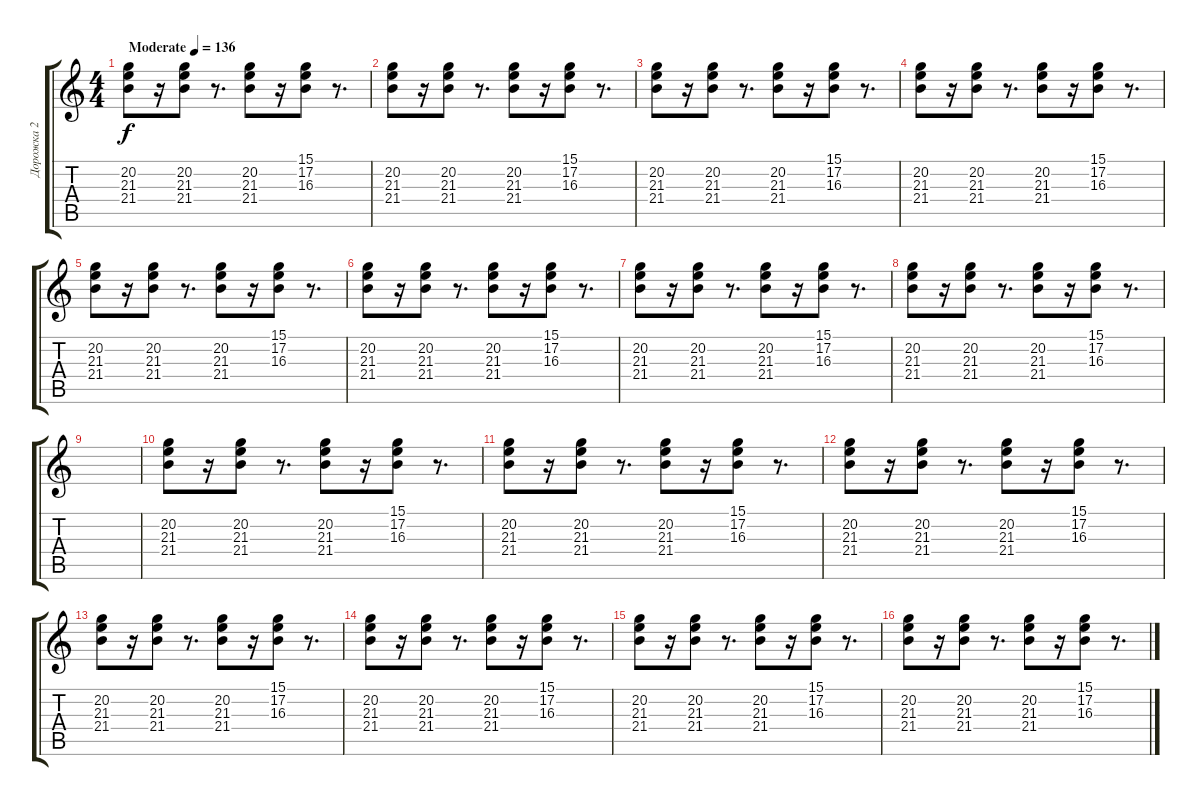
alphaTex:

\track ("Дорожка 2" "Дорожка 2") {instrument stringensemble1}
\staff {score tabs}
\tuning (E4 B3 G3 D3 A2 E2) {hide}
\ts (4 4)
\tempo (136 "Moderate")
\clef g2
\ks c
(20.2 21.3 21.4).8{dy f instrument stringensemble1} r.16 (20.2 21.3 21.4).8 r.8{d} (20.2 21.3 21.4).8 r.16 (15.1 17.2 16.3).8 r.8{d} |
(20.2 21.3 21.4).8 r.16 (20.2 21.3 21.4).8 r.8{d} (20.2 21.3 21.4).8 r.16 (15.1 17.2 16.3).8 r.8{d} |
(20.2 21.3 21.4).8 r.16 (20.2 21.3 21.4).8 r.8{d} (20.2 21.3 21.4).8 r.16 (15.1 17.2 16.3).8 r.8{d} |
(20.2 21.3 21.4).8 r.16 (20.2 21.3 21.4).8 r.8{d} (20.2 21.3 21.4).8 r.16 (15.1 17.2 16.3).8 r.8{d} |
(20.2 21.3 21.4).8 r.16 (20.2 21.3 21.4).8 r.8{d} (20.2 21.3 21.4).8 r.16 (15.1 17.2 16.3).8 r.8{d} |
(20.2 21.3 21.4).8 r.16 (20.2 21.3 21.4).8 r.8{d} (20.2 21.3 21.4).8 r.16 (15.1 17.2 16.3).8 r.8{d} |
(20.2 21.3 21.4).8 r.16 (20.2 21.3 21.4).8 r.8{d} (20.2 21.3 21.4).8 r.16 (15.1 17.2 16.3).8 r.8{d} |
(20.2 21.3 21.4).8 r.16 (20.2 21.3 21.4).8 r.8{d} (20.2 21.3 21.4).8 r.16 (15.1 17.2 16.3).8 r.8{d} |
|
(20.2 21.3 21.4).8 r.16 (20.2 21.3 21.4).8 r.8{d} (20.2 21.3 21.4).8 r.16 (15.1 17.2 16.3).8 r.8{d} |
(20.2 21.3 21.4).8 r.16 (20.2 21.3 21.4).8 r.8{d} (20.2 21.3 21.4).8 r.16 (15.1 17.2 16.3).8 r.8{d} |
(20.2 21.3 21.4).8 r.16 (20.2 21.3 21.4).8 r.8{d} (20.2 21.3 21.4).8 r.16 (15.1 17.2 16.3).8 r.8{d} |
(20.2 21.3 21.4).8 r.16 (20.2 21.3 21.4).8 r.8{d} (20.2 21.3 21.4).8 r.16 (15.1 17.2 16.3).8 r.8{d} |
(20.2 21.3 21.4).8 r.16 (20.2 21.3 21.4).8 r.8{d} (20.2 21.3 21.4).8 r.16 (15.1 17.2 16.3).8 r.8{d} |
(20.2 21.3 21.4).8 r.16 (20.2 21.3 21.4).8 r.8{d} (20.2 21.3 21.4).8 r.16 (15.1 17.2 16.3).8 r.8{d} |
(20.2 21.3 21.4).8 r.16 (20.2 21.3 21.4).8 r.8{d} (20.2 21.3 21.4).8 r.16 (15.1 17.2 16.3).8 r.8{d}
